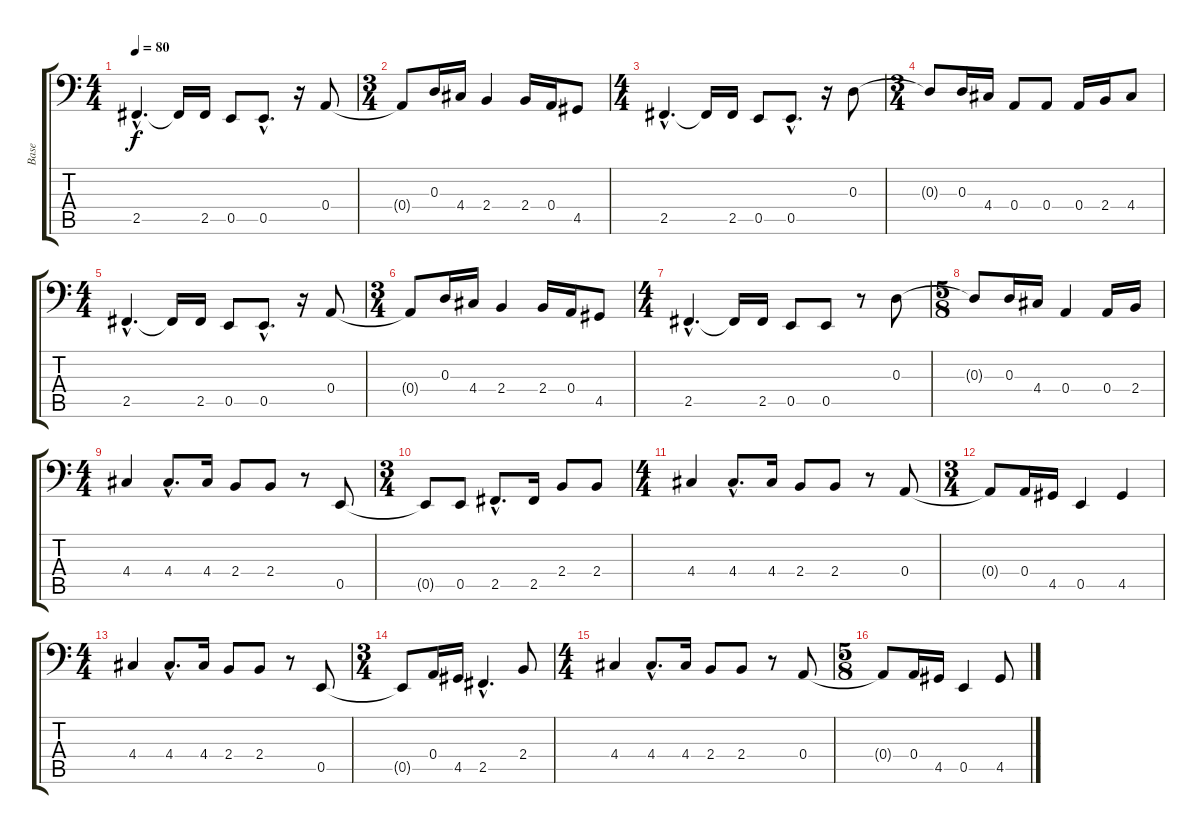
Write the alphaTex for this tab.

\track ("Base" "Base") {instrument electricbassfinger}
\staff {score tabs}
\tuning (C3 G2 D2 A1 E1 B0) {hide}
\ts (4 4)
\tempo 80
\clef f4
\ks c
2.5{hac}.4{d dy f} 2.5{t}.16 2.5.16 0.5.8 0.5{hac}.8{d} r.16 0.4.8 |
\ts (3 4)
0.4{t}.8 0.3.16 4.4.16 2.4.4 2.4.16 0.4.16 4.5.8 |
\ts (4 4)
2.5{hac}.4{d} 2.5{t}.16 2.5.16 0.5.8 0.5{hac}.8{d} r.16 0.3.8 |
\ts (3 4)
0.3{t}.8 0.3.16 4.4.16 0.4.8 0.4.8 0.4.16 2.4.16 4.4.8 |
\ts (4 4)
2.5{hac}.4{d} 2.5{t}.16 2.5.16 0.5.8 0.5{hac}.8{d} r.16 0.4.8 |
\ts (3 4)
0.4{t}.8 0.3.16 4.4.16 2.4.4 2.4.16 0.4.16 4.5.8 |
\ts (4 4)
2.5{hac}.4{d} 2.5{t}.16 2.5.16 0.5.8 0.5.8 r.8 0.3.8 |
\ts (5 8)
0.3{t}.8 0.3.16 4.4.16 0.4.4 0.4.16 2.4.16 |
\ts (4 4)
4.4.4 4.4{hac}.8{d} 4.4.16 2.4.8 2.4.8 r.8 0.5.8 |
\ts (3 4)
0.5{t}.8 0.5.8 2.5{hac}.8{d} 2.5.16 2.4.8 2.4.8 |
\ts (4 4)
4.4.4 4.4{hac}.8{d} 4.4.16 2.4.8 2.4.8 r.8 0.4.8 |
\ts (3 4)
0.4{t}.8 0.4.16 4.5.16 0.5.4 4.5.4 |
\ts (4 4)
4.4.4 4.4{hac}.8{d} 4.4.16 2.4.8 2.4.8 r.8 0.5.8 |
\ts (3 4)
0.5{t}.8 0.4.16 4.5.16 2.5{hac}.4{d} 2.4.8 |
\ts (4 4)
4.4.4 4.4{hac}.8{d} 4.4.16 2.4.8 2.4.8 r.8 0.4.8 |
\ts (5 8)
0.4{t}.8 0.4.16 4.5.16 0.5.4 4.5.8
